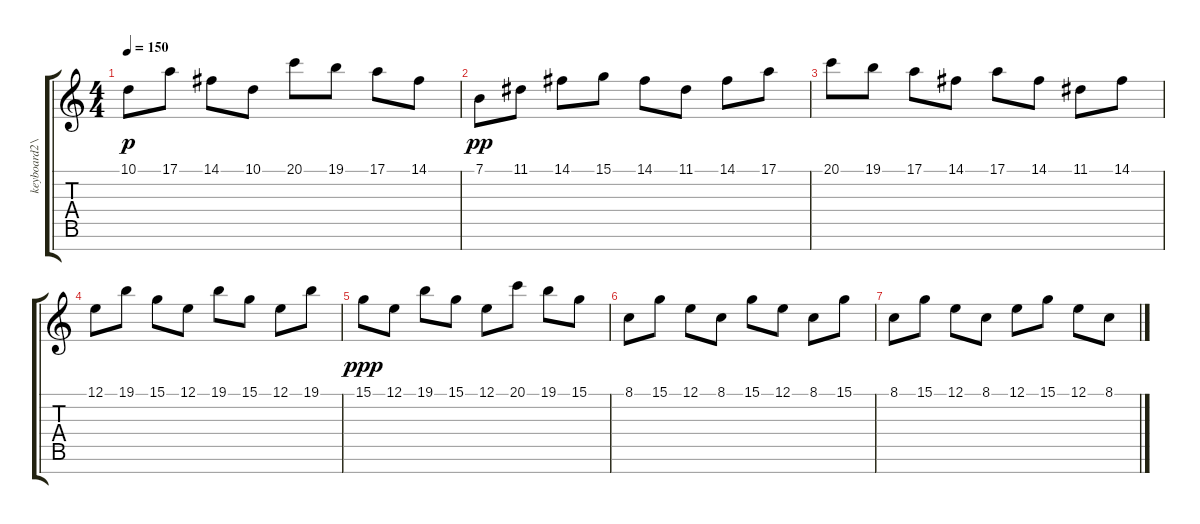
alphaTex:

\track ("keyboard2\\guitar2" "keyboard2\\") {instrument brightacousticpiano}
\staff {score tabs}
\tuning (E4 B3 G3 D3 A2 E2 B1) {hide}
\ts (4 4)
\tempo 150
\clef g2
\ks c
10.1.8{dy p} 17.1.8 14.1.8 10.1.8 20.1.8 19.1.8 17.1.8 14.1.8 |
7.1.8{dy pp} 11.1.8 14.1.8 15.1.8 14.1.8 11.1.8 14.1.8 17.1.8 |
20.1.8 19.1.8 17.1.8 14.1.8 17.1.8 14.1.8 11.1.8 14.1.8 |
12.1.8 19.1.8 15.1.8 12.1.8 19.1.8 15.1.8 12.1.8 19.1.8 |
15.1.8{dy ppp} 12.1.8 19.1.8 15.1.8 12.1.8 20.1.8 19.1.8 15.1.8 |
8.1.8 15.1.8 12.1.8 8.1.8 15.1.8 12.1.8 8.1.8 15.1.8 |
8.1.8 15.1.8 12.1.8 8.1.8 12.1.8 15.1.8 12.1.8 8.1.8
